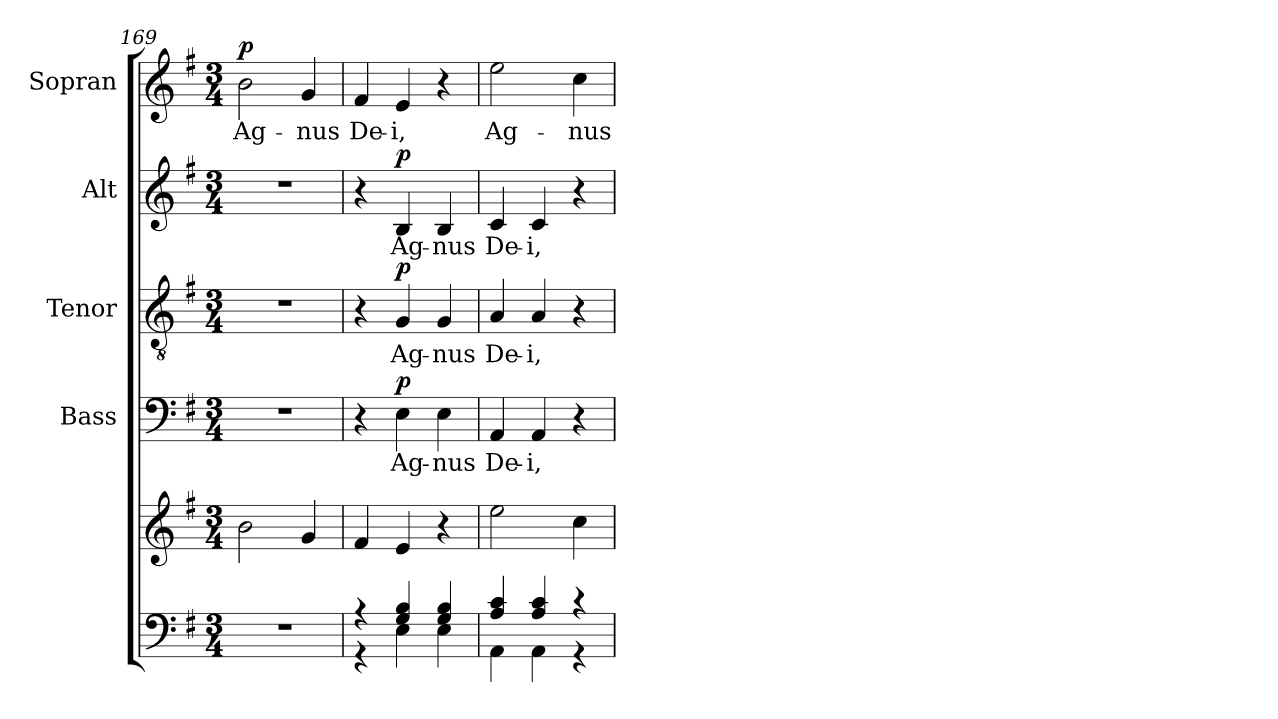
**kern	**kern	**kern	**text	**dynam	**kern	**text	**dynam	**kern	**text	**dynam	**kern	**text	**dynam
*part5	*part5	*part4	*part4	*part4	*part3	*part3	*part3	*part2	*part2	*part2	*part1	*part1	*part1
*staff6	*staff5	*staff4	*staff4	*staff4	*staff3	*staff3	*staff3	*staff2	*staff2	*staff2	*staff1	*staff1	*staff1
*	*	*I"Bass	*	*	*I"Tenor	*	*	*I"Alt	*	*	*I"Sopran	*	*
*	*	*I'B.	*	*	*I'T.	*	*	*I'A.	*	*	*I'S.	*	*
*clefF4	*clefG2	*clefF4	*	*	*clefGv2	*	*	*clefG2	*	*	*clefG2	*	*
*k[f#]	*k[f#]	*k[f#]	*	*	*k[f#]	*	*	*k[f#]	*	*	*k[f#]	*	*
*G:	*G:	*G:	*	*	*G:	*	*	*G:	*	*	*G:	*	*
*M3/4	*M3/4	*M3/4	*	*	*M3/4	*	*	*M3/4	*	*	*M3/4	*	*
=169	=169	=169	=169	=169	=169	=169	=169	=169	=169	=169	=169	=169	=169
!	!	!	!	!	!	!	!	!	!	!	!	!LO:LY:b	!LO:DY:a
2.r	2b\	2.r	.	.	2.r	.	.	2.r	.	.	2b\	Ag-	p
!	!	!	!	!	!	!	!	!	!	!	!	!LO:LY:b	!
.	4g/	.	.	.	.	.	.	.	.	.	4g/	-nus	.
=170	=170	=170	=170	=170	=170	=170	=170	=170	=170	=170	=170	=170	=170
*^	*	*	*	*	*	*	*	*	*	*	*	*	*
!	!	!	!	!	!	!	!	!	!	!	!	!	!LO:LY:b	!
4r	4r	4f#/	4r	.	.	4r	.	.	4r	.	.	4f#/	De-	.
!	!	!	!	!LO:LY:b	!LO:DY:a	!	!LO:LY:b	!LO:DY:a	!	!LO:LY:b	!LO:DY:a	!	!LO:LY:b	!
4G/ 4B/	4E\	4e/	4E\	Ag-	p	4G/	Ag-	p	4B/	Ag-	p	4e/	-i,	.
!	!	!	!	!LO:LY:b	!	!	!LO:LY:b	!	!	!LO:LY:b	!	!	!	!
4G/ 4B/	4E\	4r	4E\	-nus	.	4G/	-nus	.	4B/	-nus	.	4r	.	.
=171	=171	=171	=171	=171	=171	=171	=171	=171	=171	=171	=171	=171	=171	=171
!	!	!	!	!LO:LY:b	!	!	!LO:LY:b	!	!	!LO:LY:b	!	!	!LO:LY:b	!
4A/ 4c/	4AA\	2ee\	4AA/	De-	.	4A/	De-	.	4c/	De-	.	2ee\	Ag-	.
!	!	!	!	!LO:LY:b	!	!	!LO:LY:b	!	!	!LO:LY:b	!	!	!	!
4A/ 4c/	4AA\	.	4AA/	-i,	.	4A/	-i,	.	4c/	-i,	.	.	.	.
!	!	!	!	!	!	!	!	!	!	!	!	!	!LO:LY:b	!
4r	4r	4cc\	4r	.	.	4r	.	.	4r	.	.	4cc\	-nus	.
*v	*v	*	*	*	*	*	*	*	*	*	*	*	*	*
=	=	=	=	=	=	=	=	=	=	=	=	=	=
*-	*-	*-	*-	*-	*-	*-	*-	*-	*-	*-	*-	*-	*-
